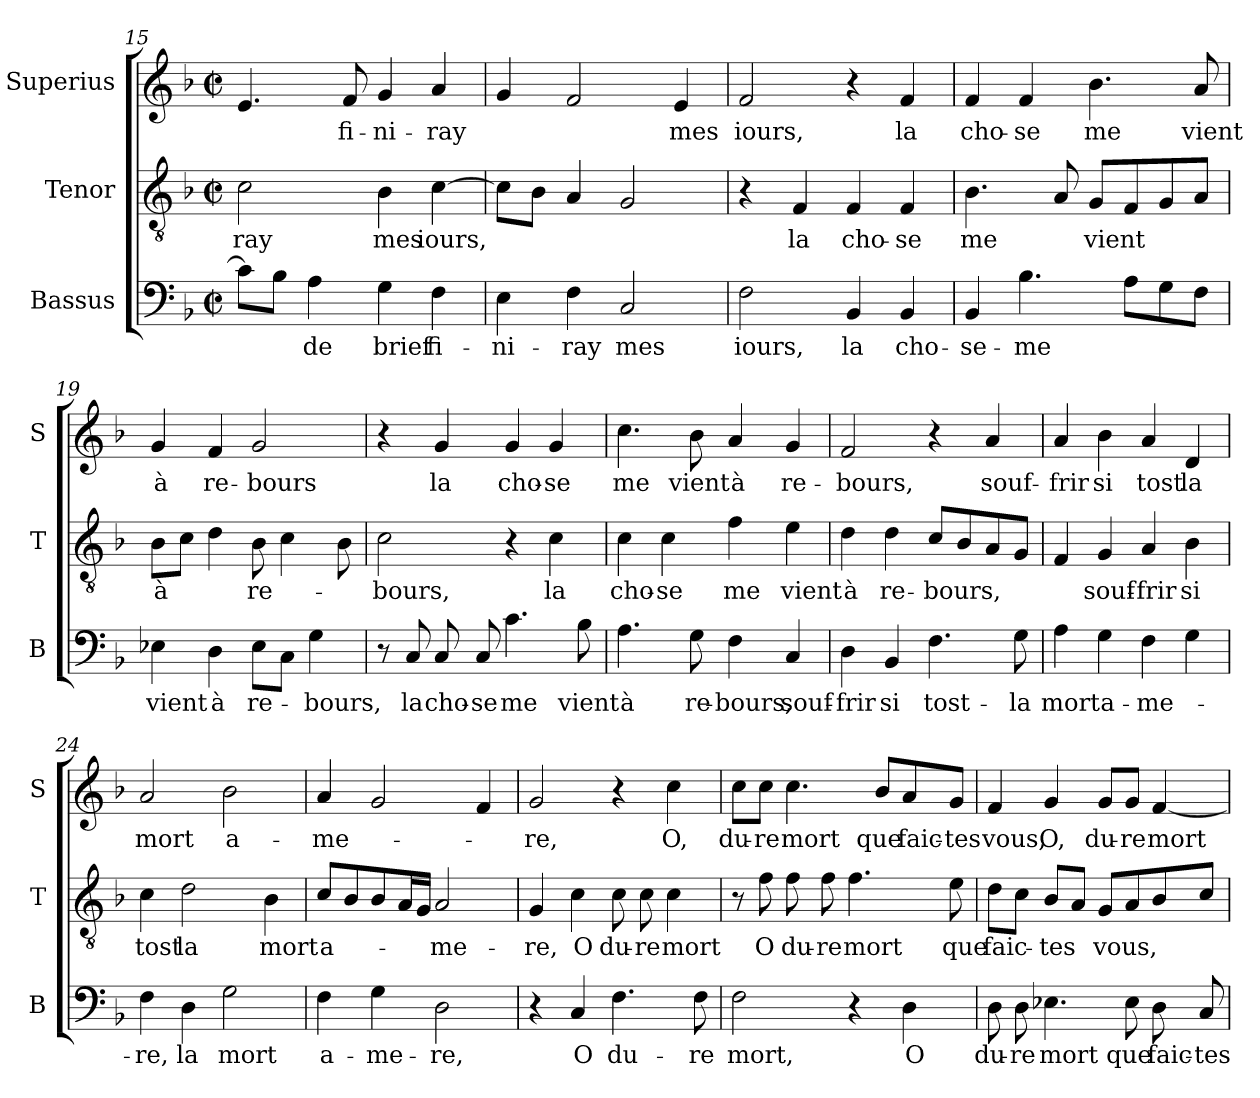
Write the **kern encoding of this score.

**kern	**text	**kern	**text	**kern	**text
*part3	*part3	*part2	*part2	*part1	*part1
*staff3	*staff3	*staff2	*staff2	*staff1	*staff1
*I"Bassus	*	*I"Tenor	*	*I"Superius	*
*I'B	*	*I'T	*	*I'S	*
*clefF4	*	*clefGv2	*	*clefG2	*
*k[b-]	*	*k[b-]	*	*k[b-]	*
*F:	*	*F:	*	*F:	*
*M2/2	*	*M2/2	*	*M2/2	*
*met(c|)	*	*met(c|)	*	*met(c|)	*
=15	=15	=15	=15	=15	=15
!	!	!	!LO:LY:b	!	!
8c\L]	.	2c\	-ray	4.e/	.
8B-\J	.	.	.	.	.
!	!LO:LY:b	!	!	!	!
4A\	de	.	.	.	.
!	!	!	!	!	!LO:LY:b
.	.	.	.	8f/	fi-
!	!LO:LY:b	!	!LO:LY:b	!	!LO:LY:b
4G\	brief	4B-\	mes	4g/	-ni-
!	!LO:LY:b	!	!LO:LY:b	!	!LO:LY:b
4F\	fi-	[4c\	iours,	4a/	-ray
=16	=16	=16	=16	=16	=16
!	!LO:LY:b	!	!	!	!
4E\	-ni-	8c\L]	.	4g/	.
.	.	8B-\J	.	.	.
!	!LO:LY:b	!	!	!	!
4F\	-ray	4A/	.	2f/	.
!	!LO:LY:b	!	!	!	!
2C/	mes	2G/	.	.	.
!	!	!	!	!	!LO:LY:b
.	.	.	.	4e/	mes
=17	=17	=17	=17	=17	=17
!	!LO:LY:b	!	!	!	!LO:LY:b
2F\	iours,	4r	.	2f/	iours,
!	!	!	!LO:LY:b	!	!
.	.	4F/	la	.	.
!	!LO:LY:b	!	!LO:LY:b	!	!
4BB-/	la	4F/	cho-	4r	.
!	!LO:LY:b	!	!LO:LY:b	!	!LO:LY:b
4BB-/	cho-	4F/	-se	4f/	la
!!LO:PB:g=z
=18	=18	=18	=18	=18	=18
!	!LO:LY:b	!	!LO:LY:b	!	!LO:LY:b
4BB-/	-se-	4.B-\	me	4f/	cho-
!	!LO:LY:b	!	!	!	!LO:LY:b
4.B-\	-me	.	.	4f/	-se
.	.	8A/	.	.	.
!	!	!	!LO:LY:b	!	!LO:LY:b
.	.	8G/L	vient	4.b-\	me
8A\L	.	8F/	.	.	.
8G\	.	8G/	.	.	.
!	!	!	!	!	!LO:LY:b
8F\J	.	8A/J	.	8a/	vient
=19	=19	=19	=19	=19	=19
!	!LO:LY:b	!	!LO:LY:b	!	!LO:LY:b
4E-X\	vient	8B-\L	à	4g/	à
.	.	8c\J	.	.	.
!	!LO:LY:b	!	!	!	!LO:LY:b
4D\	à	4d\	.	4f/	re-
!	!LO:LY:b	!	!LO:LY:b	!	!LO:LY:b
8E-\L	re-	8B-\	re-	2g/	-bours
8C\J	.	4c\	.	.	.
!	!LO:LY:b	!	!	!	!
4G\	-bours,	.	.	.	.
.	.	8B-\	.	.	.
=20	=20	=20	=20	=20	=20
!	!	!	!LO:LY:b	!	!
8r	.	2c\	-bours,	4r	.
!	!LO:LY:b	!	!	!	!
8C/	la	.	.	.	.
!	!LO:LY:b	!	!	!	!LO:LY:b
8C/	cho-	.	.	4g/	la
!	!LO:LY:b	!	!	!	!
8C/	-se	.	.	.	.
!	!LO:LY:b	!	!	!	!LO:LY:b
4.c\	me	4r	.	4g/	cho-
!	!	!	!LO:LY:b	!	!LO:LY:b
.	.	4c\	la	4g/	-se
!	!LO:LY:b	!	!	!	!
8B-\	vient	.	.	.	.
=21	=21	=21	=21	=21	=21
!	!LO:LY:b	!	!LO:LY:b	!	!LO:LY:b
4.A\	à	4c\	cho-	4.cc\	me
!	!	!	!LO:LY:b	!	!
.	.	4c\	-se	.	.
!	!LO:LY:b	!	!	!	!LO:LY:b
8G\	re-	.	.	8b-\	vient
!	!LO:LY:b	!	!LO:LY:b	!	!LO:LY:b
4F\	-bours,	4f\	me	4a/	à
!	!LO:LY:b	!	!LO:LY:b	!	!LO:LY:b
4C/	souf-	4e\	vient	4g/	re-
!!LO:LB:g=z
=22	=22	=22	=22	=22	=22
!	!LO:LY:b	!	!LO:LY:b	!	!LO:LY:b
4D\	-frir	4d\	à	2f/	-bours,
!	!LO:LY:b	!	!LO:LY:b	!	!
4BB-/	si	4d\	re-	.	.
!	!LO:LY:b	!	!LO:LY:b	!	!
4.F\	tost-	8c/L	-bours,	4r	.
.	.	8B-/	.	.	.
!	!	!	!	!	!LO:LY:b
.	.	8A/	.	4a/	souf-
!	!LO:LY:b	!	!	!	!
8G\	-la	8G/J	.	.	.
=23	=23	=23	=23	=23	=23
!	!LO:LY:b	!	!	!	!LO:LY:b
4A\	mort	4F/	.	4a/	-frir
!	!LO:LY:b	!	!LO:LY:b	!	!LO:LY:b
4G\	a-	4G/	souf-	4b-\	si
!	!LO:LY:b	!	!LO:LY:b	!	!LO:LY:b
4F\	-me-	4A/	-frir	4a/	tost
!	!	!	!LO:LY:b	!	!LO:LY:b
4G\	.	4B-\	si	4d/	la
=24	=24	=24	=24	=24	=24
!	!LO:LY:b	!	!LO:LY:b	!	!LO:LY:b
4F\	-re,	4c\	tost	2a/	mort
!	!LO:LY:b	!	!LO:LY:b	!	!
4D\	la	2d\	la	.	.
!	!LO:LY:b	!	!	!	!LO:LY:b
2G\	mort	.	.	2b-\	a-
!	!	!	!LO:LY:b	!	!
.	.	4B-\	mort	.	.
=25	=25	=25	=25	=25	=25
!	!LO:LY:b	!	!LO:LY:b	!	!LO:LY:b
4F\	a-	8c/L	a-	4a/	-me-
.	.	8B-/	.	.	.
!	!LO:LY:b	!	!	!	!
4G\	-me-	8B-/	.	2g/	.
.	.	16A/L	.	.	.
.	.	16G/JJ	.	.	.
!	!LO:LY:b	!	!LO:LY:b	!	!
2D\	-re,	2A/	-me-	.	.
.	.	.	.	4f/	.
=26	=26	=26	=26	=26	=26
!	!	!	!LO:LY:b	!	!LO:LY:b
4r	.	4G/	-re,	2g/	-re,
!	!LO:LY:b	!	!LO:LY:b	!	!
4C/	O	4c\	O	.	.
!	!LO:LY:b	!	!LO:LY:b	!	!
4.F\	du-	8c\	du-	4r	.
!	!	!	!LO:LY:b	!	!
.	.	8c\	-re	.	.
!	!	!	!LO:LY:b	!	!LO:LY:b
.	.	4c\	mort	4cc\	O,
!	!LO:LY:b	!	!	!	!
8F\	-re	.	.	.	.
!!LO:LB:g=z
=27	=27	=27	=27	=27	=27
!	!LO:LY:b	!	!	!	!LO:LY:b
2F\	mort,	8r	.	8cc\L	du-
!	!	!	!LO:LY:b	!	!LO:LY:b
.	.	8f\	O	8cc\J	-re
!	!	!	!LO:LY:b	!	!LO:LY:b
.	.	8f\	du-	4.cc\	mort
!	!	!	!LO:LY:b	!	!
.	.	8f\	-re	.	.
!	!	!	!LO:LY:b	!	!
4r	.	4.f\	mort	.	.
!	!	!	!	!	!LO:LY:b
.	.	.	.	8b-/L	que
!	!LO:LY:b	!	!	!	!LO:LY:b
4D\	O	.	.	8a/	faic-
!	!	!	!LO:LY:b	!	!LO:LY:b
.	.	8e\	que	8g/J	-tes
=28	=28	=28	=28	=28	=28
!	!LO:LY:b	!	!LO:LY:b	!	!LO:LY:b
8D\	du-	8d\L	faic-	4f/	vous,
!	!LO:LY:b	!	!	!	!
8D\	-re	8c\J	.	.	.
!	!LO:LY:b	!	!LO:LY:b	!	!LO:LY:b
4.E-X\	mort	8B-/L	-tes	4g/	O,
.	.	8A/J	.	.	.
!	!	!	!LO:LY:b	!	!LO:LY:b
.	.	8G/L	vous,	8g/L	du-
!	!LO:LY:b	!	!	!	!LO:LY:b
8E-\	que	8A/	.	8g/J	-re
!	!LO:LY:b	!	!	!	!LO:LY:b
8D\	faic-	8B-/	.	[4f/	mort
!	!LO:LY:b	!	!	!	!
8C/	-tes	8c/J	.	.	.
=	=	=	=	=	=
*-	*-	*-	*-	*-	*-
